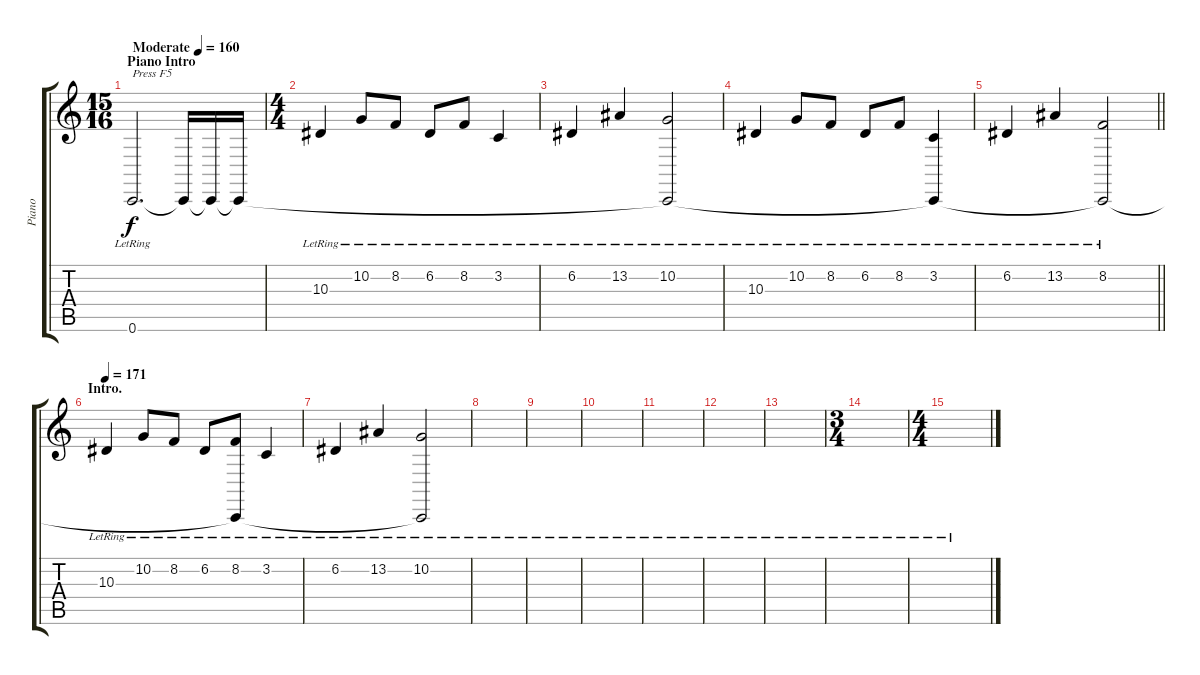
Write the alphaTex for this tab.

\track ("Piano" "Piano") {instrument acousticgrandpiano}
\staff {score tabs}
\tuning (D4 A3 F3 C3 G2 C2) {hide}
\ts (15 16)
\section ("" "Piano Intro")
\tempo (160 "Moderate")
\clef g2
\ks c
0.6{lr}.2{d txt "Press F5" dy f instrument acousticgrandpiano} 0.6{t}.16 0.6{t}.16 0.6{t}.16 |
\ts (4 4)
10.3{lr}.4 10.2{lr}.8 8.2{lr}.8 6.2{lr}.8 8.2{lr}.8 3.2{lr}.4 |
6.2{lr}.4 13.2{lr}.4 (10.2{lr} 0.6{t}).2 |
10.3{lr}.4 10.2{lr}.8 8.2{lr}.8 6.2{lr}.8 8.2{lr}.8 (3.2{lr} 0.6{t}).4 |
\barLineRight lightlight
6.2{lr}.4 13.2{lr}.4 (8.2{lr} 0.6{t}).2 |
\section ("" "Intro.")
\tempo 171
10.3{lr}.4 10.2{lr}.8 8.2{lr}.8 6.2{lr}.8 (8.2{lr} 0.6{t}).8 3.2{lr}.4 |
6.2{lr}.4 13.2{lr}.4 (10.2{lr} 0.6{t}).2 |
|
|
|
|
|
|
\ts (3 4)
|
\ts (4 4)
